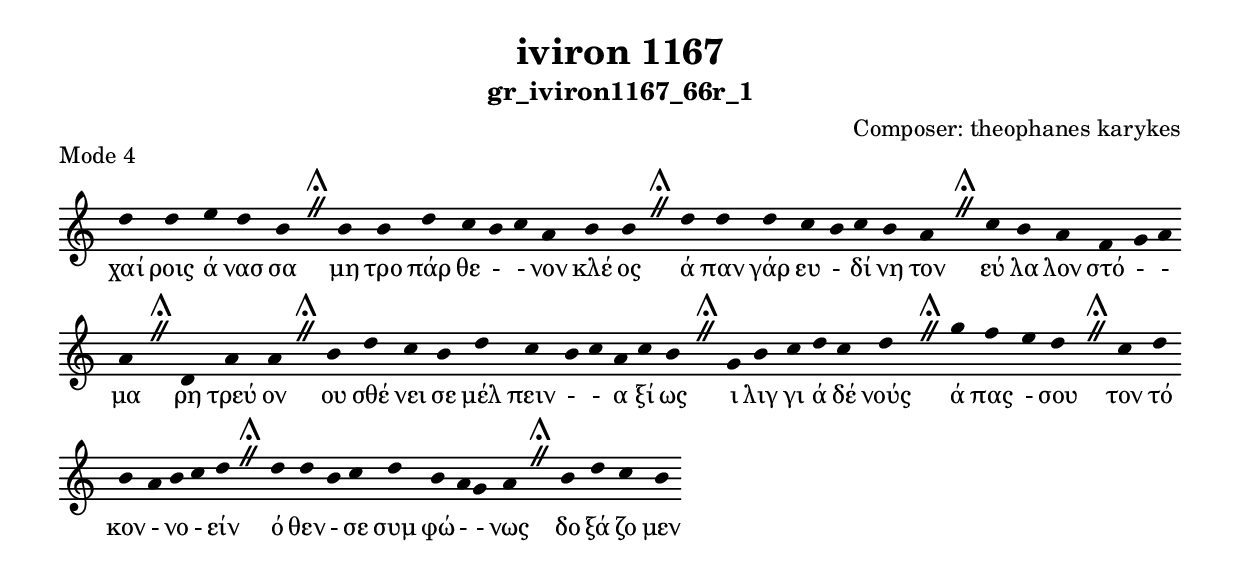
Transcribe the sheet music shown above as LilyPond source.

\include "gregorian.ly"

	\header {
 	  title = "iviron 1167"
	  subtitle = "gr_iviron1167_66r_1"
	  composer = "Composer: theophanes karykes"
	  piece = "Mode 4"
	}

	chant = {
	  d''4 d''4 e''4 d''4 b'4 \divisioMaior
 b'4 b'4 d''4 c''4 b'4 c''4 a'4 b'4 b'4 \divisioMaior
 d''4 d''4 d''4 c''4 b'4 c''4 b'4 a'4 \divisioMaior
 c''4 b'4 a'4 f'4 g'4 a'4 a'4 \divisioMaior
 d'4 a'4 a'4 \divisioMaior
 b'4 d''4 c''4 b'4 d''4 c''4 b'4 c''4 a'4 c''4 b'4 \divisioMaior
 g'4 b'4 c''4 d''4 c''4 d''4 \divisioMaior
 g''4 f''4 e''4 d''4 \divisioMaior
 c''4 d''4 b'4 a'4 b'4 c''4 d''4 \divisioMaior
 d''4 d''4 b'4 c''4 d''4 b'4 a'4 g'4 a'4 \divisioMaior
 b'4 d''4 c''4 b'4\finalis
	}

	verba = \lyricmode {χαί ροις ά νασ σα 
μη τρο πάρ θε -  - νον κλέ ος 
ά παν γάρ ευ - δί νη τον 
εύ λα λον στό -  - μα 
ρη τρεύ ον 
ου σθέ νει σε μέλ πειν -  - α ξί ως 
ι λιγ γι ά δέ νούς 
ά πας - σου 
τον τό κον - νο - είν 
ό θεν - σε συμ φώ -  - νως 
δο ξά ζο μεν 
	}


	\score {
	  \new Staff <<
	  \new Voice = "melody" \chant
	  \new Lyrics = "one" \lyricsto melody \verba
	  >>
	  \layout {
	    \context {
	      \Staff
	      \remove "Time_signature_engraver"
	      \remove "Bar_engraver"
	    }
	    \context {
	      \Voice
	      \remove "Stem_engraver"
	    }
	  }
	}